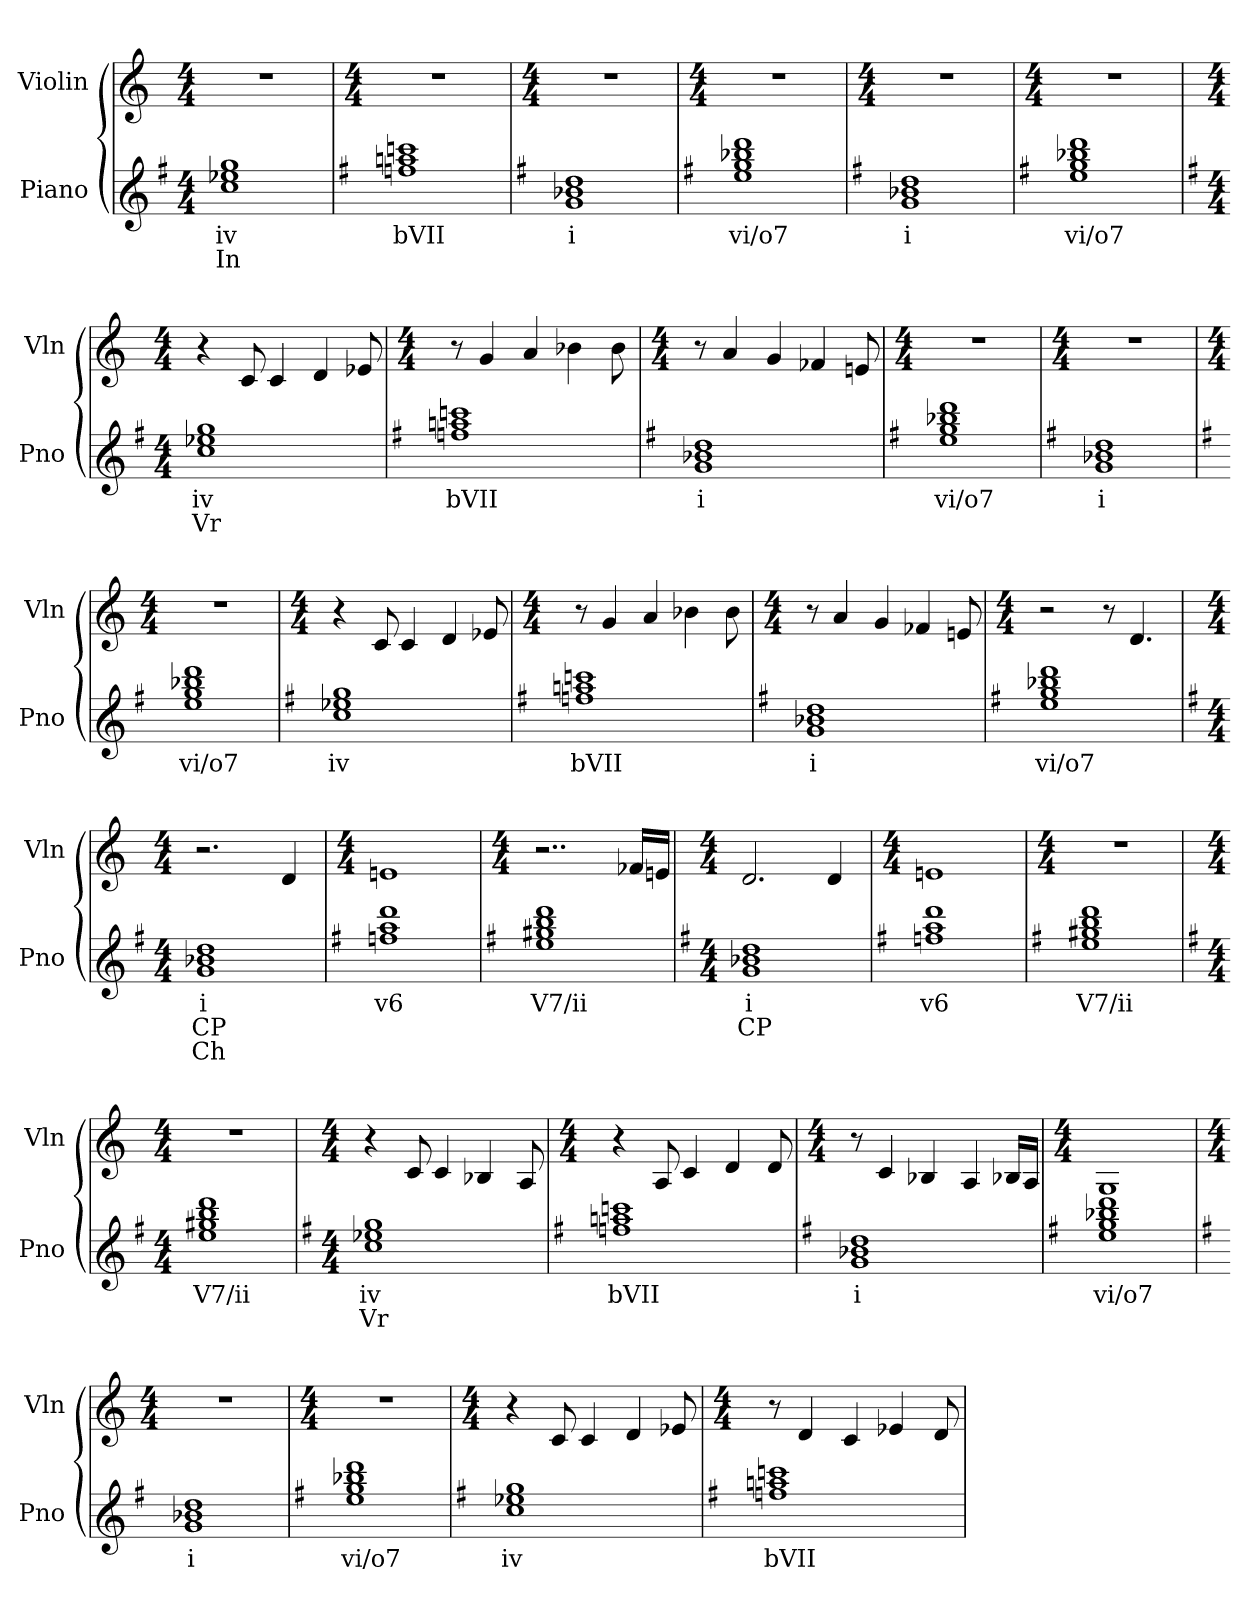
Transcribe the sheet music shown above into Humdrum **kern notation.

**kern	**text	**text	**text	**kern
*part2	*part2	*part2	*part2	*part1
*staff2	*staff2	*staff2	*staff2	*staff1
*I"Piano	*	*	*	*I"Violin
*I'Pno	*	*	*	*I'Vln
*k[f#]	*	*	*	*
*G:	*	*	*	*
*M4/4	*	*	*	*M4/4
=	=	=	=	=
1cc 1ee-X 1gg	iv	In	.	1r
=	=	=	=	=
*k[f#]	*	*	*	*
*G:	*	*	*	*
*	*	*	*	*M4/4
1ffn 1aan 1cccn	bVII	.	.	1r
=	=	=	=	=
*k[f#]	*	*	*	*
*G:	*	*	*	*
*	*	*	*	*M4/4
1g 1b-X 1dd	i	.	.	1r
=	=	=	=	=
*k[f#]	*	*	*	*
*G:	*	*	*	*
*	*	*	*	*M4/4
1ee 1gg 1bb-X 1ddd	vi/o7	.	.	1r
=	=	=	=	=
*k[f#]	*	*	*	*
*G:	*	*	*	*
*	*	*	*	*M4/4
1g 1b-X 1dd	i	.	.	1r
=	=	=	=	=
*k[f#]	*	*	*	*
*G:	*	*	*	*
*	*	*	*	*M4/4
1ee 1gg 1bb-X 1ddd	vi/o7	.	.	1r
=	=	=	=	=
*k[f#]	*	*	*	*
*G:	*	*	*	*
*M4/4	*	*	*	*M4/4
1cc 1ee-X 1gg	iv	Vr	.	4r
.	.	.	.	8c
.	.	.	.	4c
.	.	.	.	4d
.	.	.	.	8e-X
=	=	=	=	=
*k[f#]	*	*	*	*
*G:	*	*	*	*
*	*	*	*	*M4/4
1ffn 1aan 1cccn	bVII	.	.	8r
.	.	.	.	4g
.	.	.	.	4a
.	.	.	.	4b-X
.	.	.	.	8b-
=	=	=	=	=
*k[f#]	*	*	*	*
*G:	*	*	*	*
*	*	*	*	*M4/4
1g 1b-X 1dd	i	.	.	8r
.	.	.	.	4a
.	.	.	.	4g
.	.	.	.	4f-X
.	.	.	.	8en
=	=	=	=	=
*k[f#]	*	*	*	*
*G:	*	*	*	*
*	*	*	*	*M4/4
1ee 1gg 1bb-X 1ddd	vi/o7	.	.	1r
=	=	=	=	=
*k[f#]	*	*	*	*
*G:	*	*	*	*
*	*	*	*	*M4/4
1g 1b-X 1dd	i	.	.	1r
=	=	=	=	=
*k[f#]	*	*	*	*
*G:	*	*	*	*
*	*	*	*	*M4/4
1ee 1gg 1bb-X 1ddd	vi/o7	.	.	1r
=	=	=	=	=
*k[f#]	*	*	*	*
*G:	*	*	*	*
*	*	*	*	*M4/4
1cc 1ee-X 1gg	iv	.	.	4r
.	.	.	.	8c
.	.	.	.	4c
.	.	.	.	4d
.	.	.	.	8e-X
=	=	=	=	=
*k[f#]	*	*	*	*
*G:	*	*	*	*
*	*	*	*	*M4/4
1ffn 1aan 1cccn	bVII	.	.	8r
.	.	.	.	4g
.	.	.	.	4a
.	.	.	.	4b-X
.	.	.	.	8b-
=	=	=	=	=
*k[f#]	*	*	*	*
*G:	*	*	*	*
*	*	*	*	*M4/4
1g 1b-X 1dd	i	.	.	8r
.	.	.	.	4a
.	.	.	.	4g
.	.	.	.	4f-X
.	.	.	.	8en
=	=	=	=	=
*k[f#]	*	*	*	*
*G:	*	*	*	*
*	*	*	*	*M4/4
1ee 1gg 1bb-X 1ddd	vi/o7	.	.	2r
.	.	.	.	8r
.	.	.	.	4.d
=	=	=	=	=
*k[f#]	*	*	*	*
*G:	*	*	*	*
*M4/4	*	*	*	*M4/4
1g 1b-X 1dd	i	CP	Ch	2.r
.	.	.	.	4d
=	=	=	=	=
*k[f#]	*	*	*	*
*G:	*	*	*	*
*	*	*	*	*M4/4
1ffn 1aa 1ddd	v6	.	.	1en
=	=	=	=	=
*k[f#]	*	*	*	*
*G:	*	*	*	*
*	*	*	*	*M4/4
1ee 1gg#X 1bb 1ddd	V7/ii	.	.	2..r
.	.	.	.	16f-XLL
.	.	.	.	16enJJ
=	=	=	=	=
*k[f#]	*	*	*	*
*G:	*	*	*	*
*M4/4	*	*	*	*M4/4
1g 1b-X 1dd	i	CP	.	2.d
.	.	.	.	4d
=	=	=	=	=
*k[f#]	*	*	*	*
*G:	*	*	*	*
*	*	*	*	*M4/4
1ffn 1aa 1ddd	v6	.	.	1en
=	=	=	=	=
*k[f#]	*	*	*	*
*G:	*	*	*	*
*	*	*	*	*M4/4
1ee 1gg#X 1bb 1ddd	V7/ii	.	.	1r
=	=	=	=	=
*k[f#]	*	*	*	*
*G:	*	*	*	*
*M4/4	*	*	*	*M4/4
1ee 1gg#X 1bb 1ddd	V7/ii	.	.	1r
=	=	=	=	=
*k[f#]	*	*	*	*
*G:	*	*	*	*
*M4/4	*	*	*	*M4/4
1cc 1ee-X 1gg	iv	Vr	.	4r
.	.	.	.	8c
.	.	.	.	4c
.	.	.	.	4B-X
.	.	.	.	8A
=	=	=	=	=
*k[f#]	*	*	*	*
*G:	*	*	*	*
*	*	*	*	*M4/4
1ffn 1aan 1cccn	bVII	.	.	4r
.	.	.	.	8A
.	.	.	.	4c
.	.	.	.	4d
.	.	.	.	8d
=	=	=	=	=
*k[f#]	*	*	*	*
*G:	*	*	*	*
*	*	*	*	*M4/4
1g 1b-X 1dd	i	.	.	8r
.	.	.	.	4c
.	.	.	.	4B-X
.	.	.	.	4A
.	.	.	.	16B-XLL
.	.	.	.	16AJJ
=	=	=	=	=
*k[f#]	*	*	*	*
*G:	*	*	*	*
*	*	*	*	*M4/4
1ee 1gg 1bb-X 1ddd	vi/o7	.	.	1G
=	=	=	=	=
*k[f#]	*	*	*	*
*G:	*	*	*	*
*	*	*	*	*M4/4
1g 1b-X 1dd	i	.	.	1r
=	=	=	=	=
*k[f#]	*	*	*	*
*G:	*	*	*	*
*	*	*	*	*M4/4
1ee 1gg 1bb-X 1ddd	vi/o7	.	.	1r
=	=	=	=	=
*k[f#]	*	*	*	*
*G:	*	*	*	*
*	*	*	*	*M4/4
1cc 1ee-X 1gg	iv	.	.	4r
.	.	.	.	8c
.	.	.	.	4c
.	.	.	.	4d
.	.	.	.	8e-X
=	=	=	=	=
*k[f#]	*	*	*	*
*G:	*	*	*	*
*	*	*	*	*M4/4
1ffn 1aan 1cccn	bVII	.	.	8r
.	.	.	.	4d
.	.	.	.	4c
.	.	.	.	4e-X
.	.	.	.	8d
=	=	=	=	=
*-	*-	*-	*-	*-
